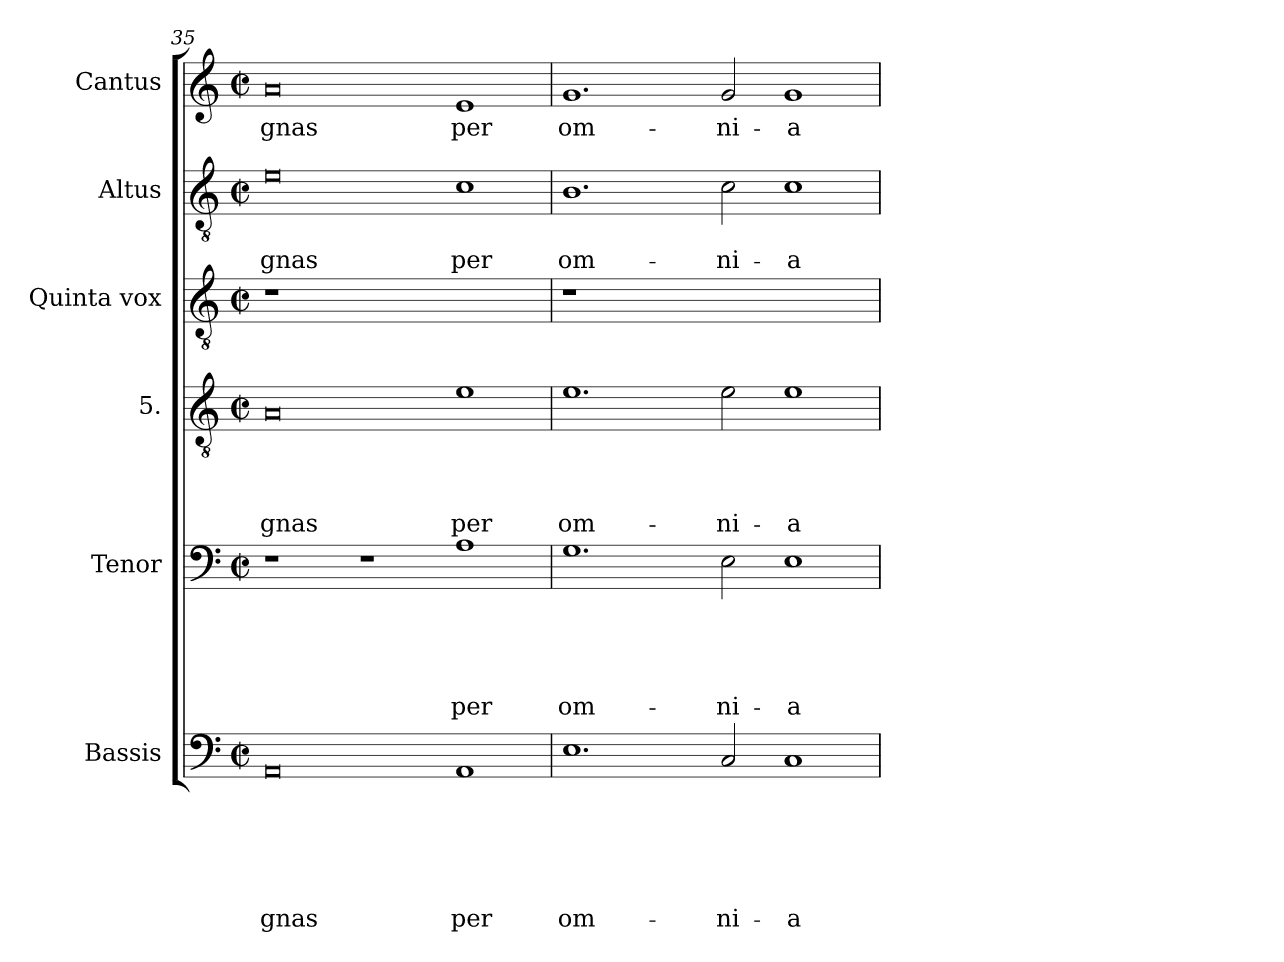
**kern	**text	**text	**text	**text	**text	**text	**kern	**text	**text	**text	**text	**text	**kern	**text	**text	**text	**text	**kern	**kern	**text	**text	**kern	**text
*part6	*part6	*part6	*part6	*part6	*part6	*part6	*part5	*part5	*part5	*part5	*part5	*part5	*part4	*part4	*part4	*part4	*part4	*part3	*part2	*part2	*part2	*part1	*part1
*staff6	*staff6	*staff6	*staff6	*staff6	*staff6	*staff6	*staff5	*staff5	*staff5	*staff5	*staff5	*staff5	*staff4	*staff4	*staff4	*staff4	*staff4	*staff3	*staff2	*staff2	*staff2	*staff1	*staff1
*I"Bassis	*	*	*	*	*	*	*I"Tenor	*	*	*	*	*	*I"5.	*	*	*	*	*I"Quinta vox	*I"Altus	*	*	*I"Cantus	*
*I'B.	*	*	*	*	*	*	*I'T.	*	*	*	*	*	*	*	*	*	*	*	*I'A.	*	*	*I'C.	*
*clefF4	*	*	*	*	*	*	*clefF4	*	*	*	*	*	*clefGv2	*	*	*	*	*clefGv2	*clefGv2	*	*	*clefG2	*
*k[]	*	*	*	*	*	*	*k[]	*	*	*	*	*	*k[]	*	*	*	*	*k[]	*k[]	*	*	*k[]	*
*C:	*	*	*	*	*	*	*C:	*	*	*	*	*	*C:	*	*	*	*	*C:	*C:	*	*	*C:	*
*M2/2	*	*	*	*	*	*	*M2/2	*	*	*	*	*	*M2/2	*	*	*	*	*M2/2	*M2/2	*	*	*M2/2	*
*met(c|)	*	*	*	*	*	*	*met(c|)	*	*	*	*	*	*met(c|)	*	*	*	*	*met(c|)	*met(c|)	*	*	*met(c|)	*
=35	=35	=35	=35	=35	=35	=35	=35	=35	=35	=35	=35	=35	=35	=35	=35	=35	=35	=35	=35	=35	=35	=35	=35
!	!	!	!	!	!	!LO:LY:b	!	!	!	!	!	!	!	!	!	!	!LO:LY:b	!	!	!	!LO:LY:b	!	!LO:LY:b
0AA	.	.	.	.	.	-gnas	1r	.	.	.	.	.	0A	.	.	.	-gnas	1r	0e	.	-gnas	0a	-gnas
.	.	.	.	.	.	.	1r	.	.	.	.	.	.	.	.	.	.	0ryy	.	.	.	.	.
!	!	!	!	!	!	!LO:LY:b	!	!	!	!	!	!LO:LY:b	!	!	!	!	!LO:LY:b	!	!	!	!LO:LY:b	!	!LO:LY:b
1AA	.	.	.	.	.	per	1A	.	.	.	.	per	1e	.	.	.	per	.	1c	.	per	1e	per
!!LO:LB:g=z
=36	=36	=36	=36	=36	=36	=36	=36	=36	=36	=36	=36	=36	=36	=36	=36	=36	=36	=36	=36	=36	=36	=36	=36
!	!	!	!	!	!	!LO:LY:b	!	!	!	!	!	!LO:LY:b	!	!	!	!	!LO:LY:b	!	!	!	!LO:LY:b	!	!LO:LY:b
1.E	.	.	.	.	.	om-	1.G	.	.	.	.	om-	1.e	.	.	.	om-	1r	1.B	.	om-	1.g	om-
.	.	.	.	.	.	.	.	.	.	.	.	.	.	.	.	.	.	0ryy	.	.	.	.	.
!	!	!	!	!	!	!LO:LY:b	!	!	!	!	!	!LO:LY:b	!	!	!	!	!LO:LY:b	!	!	!	!LO:LY:b	!	!LO:LY:b
2C/	.	.	.	.	.	-ni-	2E\	.	.	.	.	-ni-	2e\	.	.	.	-ni-	.	2c\	.	-ni-	2g/	-ni-
!	!	!	!	!	!	!LO:LY:b:rj	!	!	!	!	!	!LO:LY:b:rj	!	!	!	!	!LO:LY:b:rj	!	!	!	!LO:LY:b:rj	!	!LO:LY:b:rj
1C	.	.	.	.	.	-a	1E	.	.	.	.	-a	1e	.	.	.	-a	.	1c	.	-a	1g	-a
=	=	=	=	=	=	=	=	=	=	=	=	=	=	=	=	=	=	=	=	=	=	=	=
*-	*-	*-	*-	*-	*-	*-	*-	*-	*-	*-	*-	*-	*-	*-	*-	*-	*-	*-	*-	*-	*-	*-	*-
